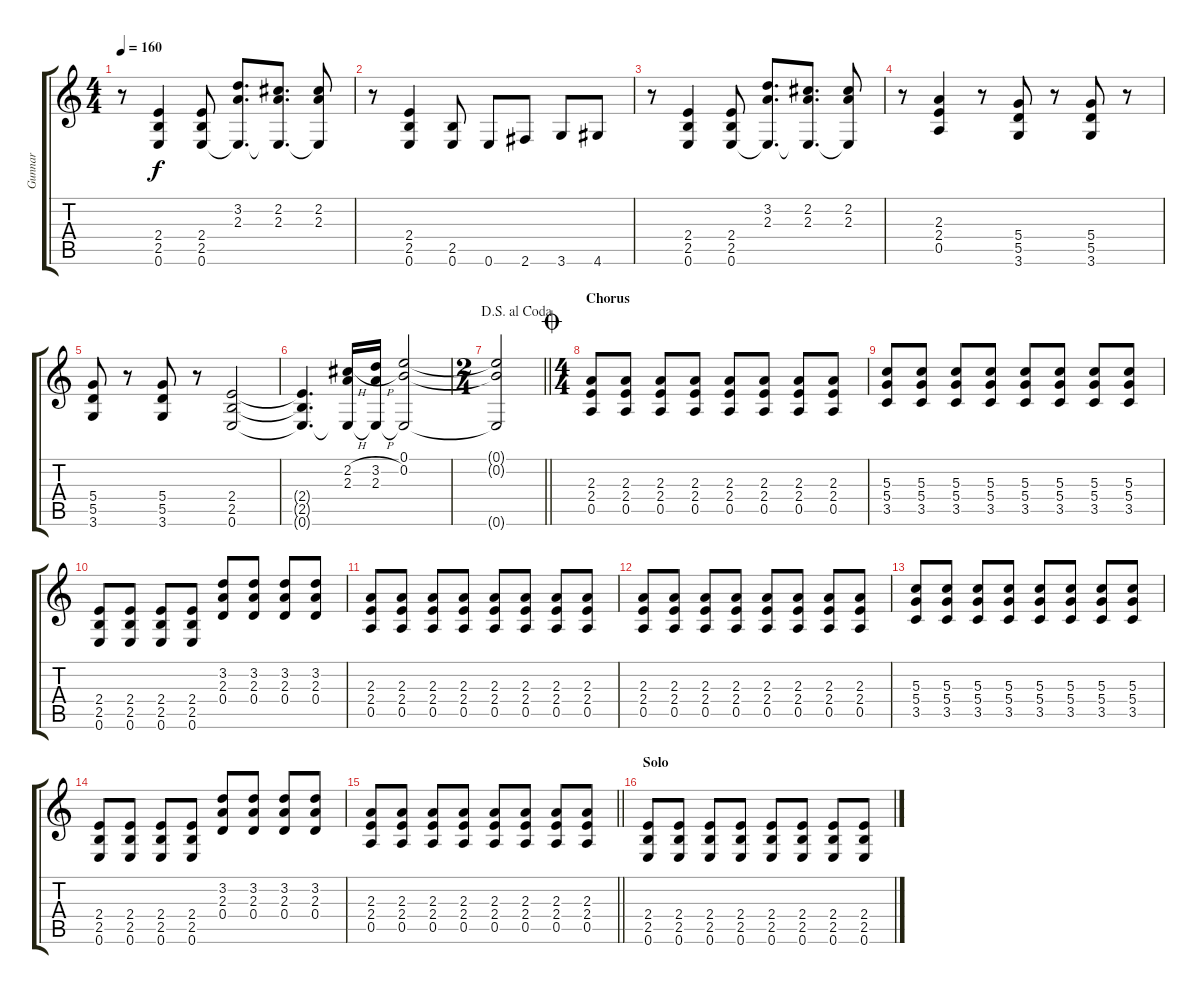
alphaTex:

\track ("Gunnar " "Gunnar ") {instrument distortionguitar}
\staff {score tabs}
\tuning (E4 B3 G3 D3 A2 E2) {hide}
\ts (4 4)
\tempo 160
\clef g2
\ks c
r.8{dy f} (2.4 2.5 0.6).4 (2.4 2.5 0.6).8 (3.2 2.3 0.6{t}).8{d} (2.2 2.3 0.6{t}).8{d} (2.2 2.3 0.6{t}).8 |
r.8 (2.4 2.5 0.6).4 (2.5 0.6).8 0.6.8 2.6.8 3.6.8 4.6.8 |
r.8 (2.4 2.5 0.6).4 (2.4 2.5 0.6).8 (3.2 2.3 0.6{t}).8{d} (2.2 2.3 0.6{t}).8{d} (2.2 2.3 0.6{t}).8 |
r.8 (2.3 2.4 0.5).4 r.8 (5.4 5.5 3.6).8 r.8 (5.4 5.5 3.6).8 r.8 |
(5.4 5.5 3.6).8 r.8 (5.4 5.5 3.6).8 r.8 (2.4 2.5 0.6).2 |
(2.4{t} 2.5{t} 0.6{t}).4{d} (2.2{h} 2.3 0.6{t}).16 (3.2{h} 2.3 0.6{t}).16 (0.1 0.2 0.6{t}).2 |
\ts (2 4)
\jump dalsegnoalcoda
\barLineRight lightlight
(0.1{t} 0.2{t} 0.6{t}).2 |
\ts (4 4)
\section ("" "Chorus")
\jump coda
(2.3 2.4 0.5).8 (2.3 2.4 0.5).8 (2.3 2.4 0.5).8 (2.3 2.4 0.5).8 (2.3 2.4 0.5).8 (2.3 2.4 0.5).8 (2.3 2.4 0.5).8 (2.3 2.4 0.5).8 |
(5.3 5.4 3.5).8 (5.3 5.4 3.5).8 (5.3 5.4 3.5).8 (5.3 5.4 3.5).8 (5.3 5.4 3.5).8 (5.3 5.4 3.5).8 (5.3 5.4 3.5).8 (5.3 5.4 3.5).8 |
(2.4 2.5 0.6).8 (2.4 2.5 0.6).8 (2.4 2.5 0.6).8 (2.4 2.5 0.6).8 (3.2 2.3 0.4).8 (3.2 2.3 0.4).8 (3.2 2.3 0.4).8 (3.2 2.3 0.4).8 |
(2.3 2.4 0.5).8 (2.3 2.4 0.5).8 (2.3 2.4 0.5).8 (2.3 2.4 0.5).8 (2.3 2.4 0.5).8 (2.3 2.4 0.5).8 (2.3 2.4 0.5).8 (2.3 2.4 0.5).8 |
(2.3 2.4 0.5).8 (2.3 2.4 0.5).8 (2.3 2.4 0.5).8 (2.3 2.4 0.5).8 (2.3 2.4 0.5).8 (2.3 2.4 0.5).8 (2.3 2.4 0.5).8 (2.3 2.4 0.5).8 |
(5.3 5.4 3.5).8 (5.3 5.4 3.5).8 (5.3 5.4 3.5).8 (5.3 5.4 3.5).8 (5.3 5.4 3.5).8 (5.3 5.4 3.5).8 (5.3 5.4 3.5).8 (5.3 5.4 3.5).8 |
(2.4 2.5 0.6).8 (2.4 2.5 0.6).8 (2.4 2.5 0.6).8 (2.4 2.5 0.6).8 (3.2 2.3 0.4).8 (3.2 2.3 0.4).8 (3.2 2.3 0.4).8 (3.2 2.3 0.4).8 |
\barLineRight lightlight
(2.3 2.4 0.5).8 (2.3 2.4 0.5).8 (2.3 2.4 0.5).8 (2.3 2.4 0.5).8 (2.3 2.4 0.5).8 (2.3 2.4 0.5).8 (2.3 2.4 0.5).8 (2.3 2.4 0.5).8 |
\section ("" "Solo")
(2.4 2.5 0.6).8 (2.4 2.5 0.6).8 (2.4 2.5 0.6).8 (2.4 2.5 0.6).8 (2.4 2.5 0.6).8 (2.4 2.5 0.6).8 (2.4 2.5 0.6).8 (2.4 2.5 0.6).8
